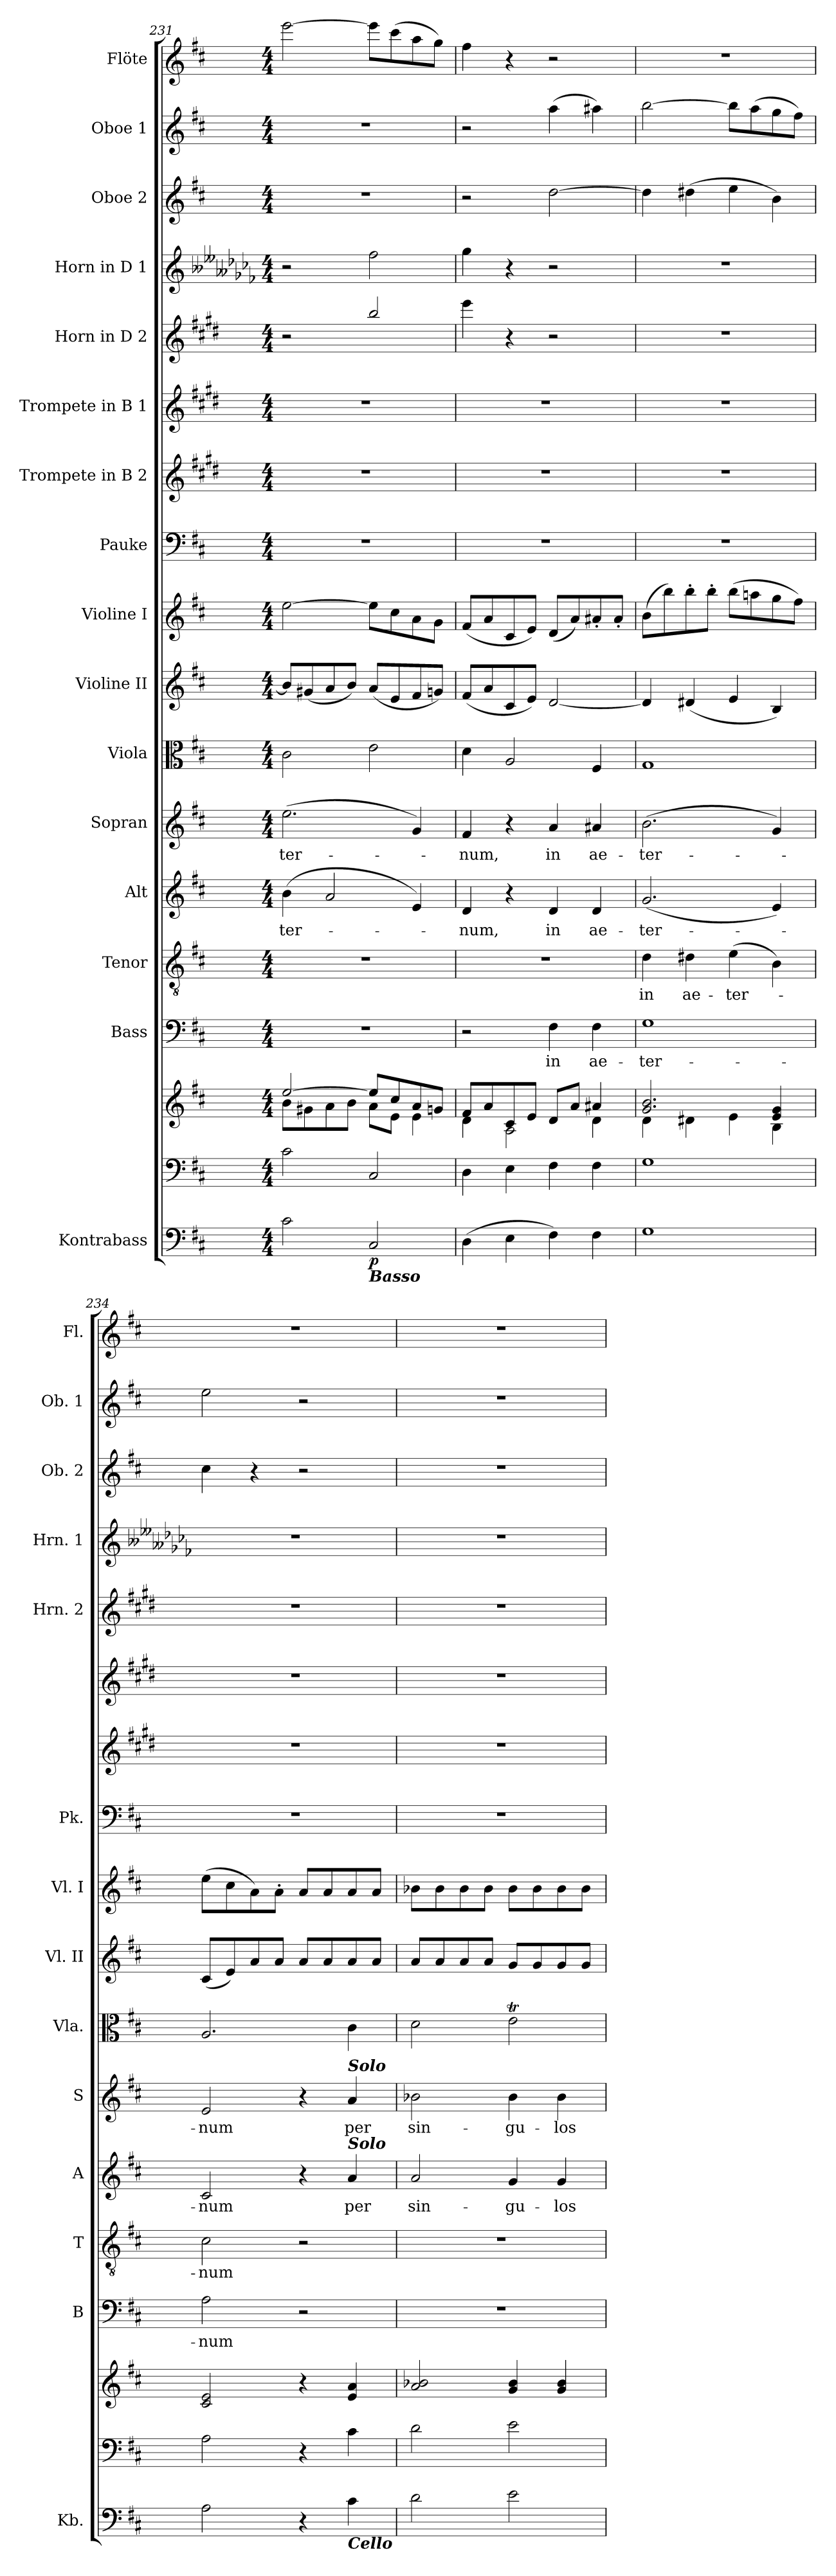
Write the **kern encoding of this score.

**kern	**dynam	**kern	**kern	**kern	**text	**kern	**text	**kern	**text	**kern	**text	**kern	**kern	**kern	**kern	**kern	**kern	**kern	**kern	**kern	**kern	**kern
*part17	*part17	*part16	*part16	*part15	*part15	*part14	*part14	*part13	*part13	*part12	*part12	*part11	*part10	*part9	*part8	*part7	*part6	*part5	*part4	*part3	*part2	*part1
*staff18	*staff18	*staff17	*staff16	*staff15	*staff15	*staff14	*staff14	*staff13	*staff13	*staff12	*staff12	*staff11	*staff10	*staff9	*staff8	*staff7	*staff6	*staff5	*staff4	*staff3	*staff2	*staff1
*I"Kontrabass	*	*	*	*I"Bass	*	*I"Tenor	*	*I"Alt	*	*I"Sopran	*	*I"Viola	*I"Violine II	*I"Violine I	*I"Pauke	*I"Trompete in B 2	*I"Trompete in B 1	*I"Horn in D 2	*I"Horn in D 1	*I"Oboe 2	*I"Oboe 1	*I"Flöte
*I'Kb.	*	*	*	*I'B	*	*I'T	*	*I'A	*	*I'S	*	*I'Vla.	*I'Vl. II	*I'Vl. I	*I'Pk.	*	*	*I'Hrn. 2	*I'Hrn. 1	*I'Ob. 2	*I'Ob. 1	*I'Fl.
*clefF4	*	*clefF4	*clefG2	*clefF4	*	*clefGv2	*	*clefG2	*	*clefG2	*	*clefC3	*clefG2	*clefG2	*clefF4	*clefG2	*clefG2	*clefG2	*clefG2	*clefG2	*clefG2	*clefG2
*ITrd7c12	*	*	*	*	*	*	*	*	*	*	*	*	*	*	*	*ITrd1c2	*ITrd1c2	*ITrd4c7	*ITrd-8c-12	*	*	*
*k[f#c#]	*	*k[f#c#]	*k[f#c#]	*k[f#c#]	*	*k[f#c#]	*	*k[f#c#]	*	*k[f#c#]	*	*k[f#c#]	*k[f#c#]	*k[f#c#]	*k[f#c#]	*k[f#c#]	*k[f#c#]	*k[f#c#g#]	*k[b--e--a--d-g-c-f-]	*k[f#c#]	*k[f#c#]	*k[f#c#]
*D:	*	*D:	*D:	*D:	*	*D:	*	*D:	*	*D:	*	*D:	*D:	*D:	*D:	*D:	*D:	*A:	*E--:	*D:	*D:	*D:
*M4/4	*	*M4/4	*M4/4	*M4/4	*	*M4/4	*	*M4/4	*	*M4/4	*	*M4/4	*M4/4	*M4/4	*M4/4	*M4/4	*M4/4	*M4/4	*M4/4	*M4/4	*M4/4	*M4/4
=231	=231	=231	=231	=231	=231	=231	=231	=231	=231	=231	=231	=231	=231	=231	=231	=231	=231	=231	=231	=231	=231	=231
*	*	*	*^	*	*	*	*	*	*	*	*	*	*	*	*	*	*	*	*	*	*	*
!	!	!	!	!	!	!	!	!	!	!LO:LY:b	!	!LO:LY:b	!	!	!	!	!	!	!	!	!	!	!
2C#\	.	2c#\	[>2ee/	8b\L	1r	.	1r	.	(<4b\	-ter-	(>2.ee\	-ter-	2c#\	8b/L]	[2ee\	1r	1r	1r	2r	2r	1r	1r	[2eee\
.	.	.	.	8g#X\	.	.	.	.	.	.	.	.	.	(<8g#X/	.	.	.	.	.	.	.	.	.
.	.	.	.	8a\	.	.	.	.	2a/	.	.	.	.	8a/	.	.	.	.	.	.	.	.	.
.	.	.	.	8b\J	.	.	.	.	.	.	.	.	.	8b/J)	.	.	.	.	.	.	.	.	.
!LO:TX:b:Bi:t=Basso	!	!	!	!	!	!	!	!	!	!	!	!	!	!	!	!	!	!	!	!	!	!	!
!	!LO:DY:b	!	!	!	!	!	!	!	!	!	!	!	!	!	!	!	!	!	!	!	!	!	!
2CC#/	p	2C#/	8ee/L]	8a\L	.	.	.	.	.	.	.	.	2e\	(<8a/L	8ee\L]	.	.	.	2ee/	2fff-\	.	.	8eee\L]
.	.	.	8cc#/	8e\J	.	.	.	.	.	.	.	.	.	8e/	8cc#\	.	.	.	.	.	.	.	(>8ccc#\
.	.	.	8a/	4e\	.	.	.	.	4e/)	.	4g/)	.	.	8f#/	8a\	.	.	.	.	.	.	.	8aa\
.	.	.	8gn/J	.	.	.	.	.	.	.	.	.	.	8gn/J)	8g\J	.	.	.	.	.	.	.	8gg\J)
=232	=232	=232	=232	=232	=232	=232	=232	=232	=232	=232	=232	=232	=232	=232	=232	=232	=232	=232	=232	=232	=232	=232	=232
!	!	!	!	!	!	!	!	!	!	!LO:LY:b	!	!LO:LY:b	!	!	!	!	!	!	!	!	!	!	!
(>4DD\	.	4D\	8f#/L	4d\	2r	.	1r	.	4d/	-num,	4f#/	-num,	4d\	(<8f#/L	(<8f#/L	1r	1r	1r	4aa\	4ggg-\	2r	2r	4ff#\
.	.	.	8a/	.	.	.	.	.	.	.	.	.	.	8a/	8a/	.	.	.	.	.	.	.	.
4EE\	.	4E\	8c#/	2A\	.	.	.	.	4r	.	4r	.	2A/	8c#/	8c#/	.	.	.	4r	4r	.	.	4r
.	.	.	8e/J	.	.	.	.	.	.	.	.	.	.	8e/J)	8e/J)	.	.	.	.	.	.	.	.
!	!	!	!	!	!	!LO:LY:b	!	!	!	!LO:LY:b	!	!LO:LY:b	!	!	!	!	!	!	!	!	!	!	!
4FF#\)	.	4F#\	8d/L	.	4F#\	in	.	.	4d/	in	4a/	in	.	[2d/	(<8d/L	.	.	.	2r	2r	[2dd\	(>4aa\	2r
.	.	.	8a/J	.	.	.	.	.	.	.	.	.	.	.	8a/)	.	.	.	.	.	.	.	.
!	!	!	!	!	!	!LO:LY:b	!	!	!	!LO:LY:b	!	!LO:LY:b	!	!	!	!	!	!	!	!	!	!	!
4FF#\	.	4F#\	4a#X/	4d\	4F#\	ae-	.	.	4d/	ae-	4a#X/	ae-	4F#/	.	8a#X'</	.	.	.	.	.	.	4aa#X\)	.
.	.	.	.	.	.	.	.	.	.	.	.	.	.	.	8a#'</J	.	.	.	.	.	.	.	.
!!LO:PB:g=z
=233	=233	=233	=233	=233	=233	=233	=233	=233	=233	=233	=233	=233	=233	=233	=233	=233	=233	=233	=233	=233	=233	=233	=233
!	!	!	!	!	!	!LO:LY:b	!	!LO:LY:b	!	!LO:LY:b	!	!LO:LY:b	!	!	!	!	!	!	!	!	!	!	!
1GG	.	1G	2.g/ 2.b/	4d\	1G	-ter-	4d\	in	(<2.g/	-ter-	(>2.b\	-ter-	1G	4d/]	(>8b\L	1r	1r	1r	1r	1r	4dd\]	[2bb\	1r
.	.	.	.	.	.	.	.	.	.	.	.	.	.	.	8bb\)	.	.	.	.	.	.	.	.
!	!	!	!	!	!	!	!	!LO:LY:b	!	!	!	!	!	!	!	!	!	!	!	!	!	!	!
.	.	.	.	4d#X\	.	.	4d#X\	ae-	.	.	.	.	.	(<4d#X/	8bb'>\	.	.	.	.	.	(>4dd#X\	.	.
.	.	.	.	.	.	.	.	.	.	.	.	.	.	.	8bb'>\J	.	.	.	.	.	.	.	.
!	!	!	!	!	!	!	!	!LO:LY:b	!	!	!	!	!	!	!	!	!	!	!	!	!	!	!
.	.	.	.	4e\	.	.	(>4e\	-ter-	.	.	.	.	.	4e/	(>8bb\L	.	.	.	.	.	4ee\	8bb\L]	.
.	.	.	.	.	.	.	.	.	.	.	.	.	.	.	8aan\	.	.	.	.	.	.	(>8aa\	.
.	.	.	4e/ 4g/	4B\	.	.	4B\)	.	4e/)	.	4g/)	.	.	4B/)	8gg\	.	.	.	.	.	4b\)	8gg\	.
.	.	.	.	.	.	.	.	.	.	.	.	.	.	.	8ff#\J)	.	.	.	.	.	.	8ff#\J)	.
*	*	*	*v	*v	*	*	*	*	*	*	*	*	*	*	*	*	*	*	*	*	*	*	*
=234	=234	=234	=234	=234	=234	=234	=234	=234	=234	=234	=234	=234	=234	=234	=234	=234	=234	=234	=234	=234	=234	=234
!	!	!	!	!	!LO:LY:b	!	!LO:LY:b	!	!LO:LY:b	!	!LO:LY:b	!	!	!	!	!	!	!	!	!	!	!
2AA\	.	2A\	2c#/ 2e/	2A\	-num	2c#\	-num	2c#/	-num	2e/	-num	2.A/	(<8c#/L	(>8ee\L	1r	1r	1r	1r	1r	4cc#\	2ee\	1r
.	.	.	.	.	.	.	.	.	.	.	.	.	8e/)	8cc#\	.	.	.	.	.	.	.	.
.	.	.	.	.	.	.	.	.	.	.	.	.	8a/	8a\)	.	.	.	.	.	4r	.	.
.	.	.	.	.	.	.	.	.	.	.	.	.	8a/J	8a'>\J	.	.	.	.	.	.	.	.
4r	.	4r	4r	2r	.	2r	.	4r	.	4r	.	.	8a/L	8a/L	.	.	.	.	.	2r	2r	.
.	.	.	.	.	.	.	.	.	.	.	.	.	8a/	8a/	.	.	.	.	.	.	.	.
!	!	!	!	!	!	!	!	!	!	!LO:TX:a:Bi:t=Solo	!	!	!	!	!	!	!	!	!	!	!	!
!	!	!	!	!	!	!	!	!LO:TX:a:Bi:t=Solo	!	!	!	!	!	!	!	!	!	!	!	!	!	!
!LO:TX:b:Bi:t=Cello	!	!	!	!	!	!	!	!	!	!	!	!	!	!	!	!	!	!	!	!	!	!
!	!	!	!	!	!	!	!	!	!LO:LY:b	!	!LO:LY:b	!	!	!	!	!	!	!	!	!	!	!
4C#\	.	4c#\	4e/ 4a/	.	.	.	.	4a/	per	4a/	per	4c#\	8a/	8a/	.	.	.	.	.	.	.	.
.	.	.	.	.	.	.	.	.	.	.	.	.	8a/J	8a/J	.	.	.	.	.	.	.	.
=235	=235	=235	=235	=235	=235	=235	=235	=235	=235	=235	=235	=235	=235	=235	=235	=235	=235	=235	=235	=235	=235	=235
!	!	!	!	!	!	!	!	!	!LO:LY:b	!	!LO:LY:b	!	!	!	!	!	!	!	!	!	!	!
2D\	.	2d\	2a/ 2b-X/	1r	.	1r	.	2a/	sin-	2b-X\	sin-	2d\	8a/L	8b-X\L	1r	1r	1r	1r	1r	1r	1r	1r
.	.	.	.	.	.	.	.	.	.	.	.	.	8a/	8b-\	.	.	.	.	.	.	.	.
.	.	.	.	.	.	.	.	.	.	.	.	.	8a/	8b-\	.	.	.	.	.	.	.	.
.	.	.	.	.	.	.	.	.	.	.	.	.	8a/J	8b-\J	.	.	.	.	.	.	.	.
!	!	!	!	!	!	!	!	!	!LO:LY:b	!	!LO:LY:b	!	!	!	!	!	!	!	!	!	!	!
2E\	.	2e\	4g/ 4b-/	.	.	.	.	4g/	-gu-	4b-\	-gu-	2eT\	8g/L	8b-\L	.	.	.	.	.	.	.	.
.	.	.	.	.	.	.	.	.	.	.	.	.	8g/	8b-\	.	.	.	.	.	.	.	.
!	!	!	!	!	!	!	!	!	!LO:LY:b	!	!LO:LY:b	!	!	!	!	!	!	!	!	!	!	!
.	.	.	4g/ 4b-/	.	.	.	.	4g/	-los	4b-\	-los	.	8g/	8b-\	.	.	.	.	.	.	.	.
.	.	.	.	.	.	.	.	.	.	.	.	.	8g/J	8b-\J	.	.	.	.	.	.	.	.
=	=	=	=	=	=	=	=	=	=	=	=	=	=	=	=	=	=	=	=	=	=	=
*-	*-	*-	*-	*-	*-	*-	*-	*-	*-	*-	*-	*-	*-	*-	*-	*-	*-	*-	*-	*-	*-	*-
